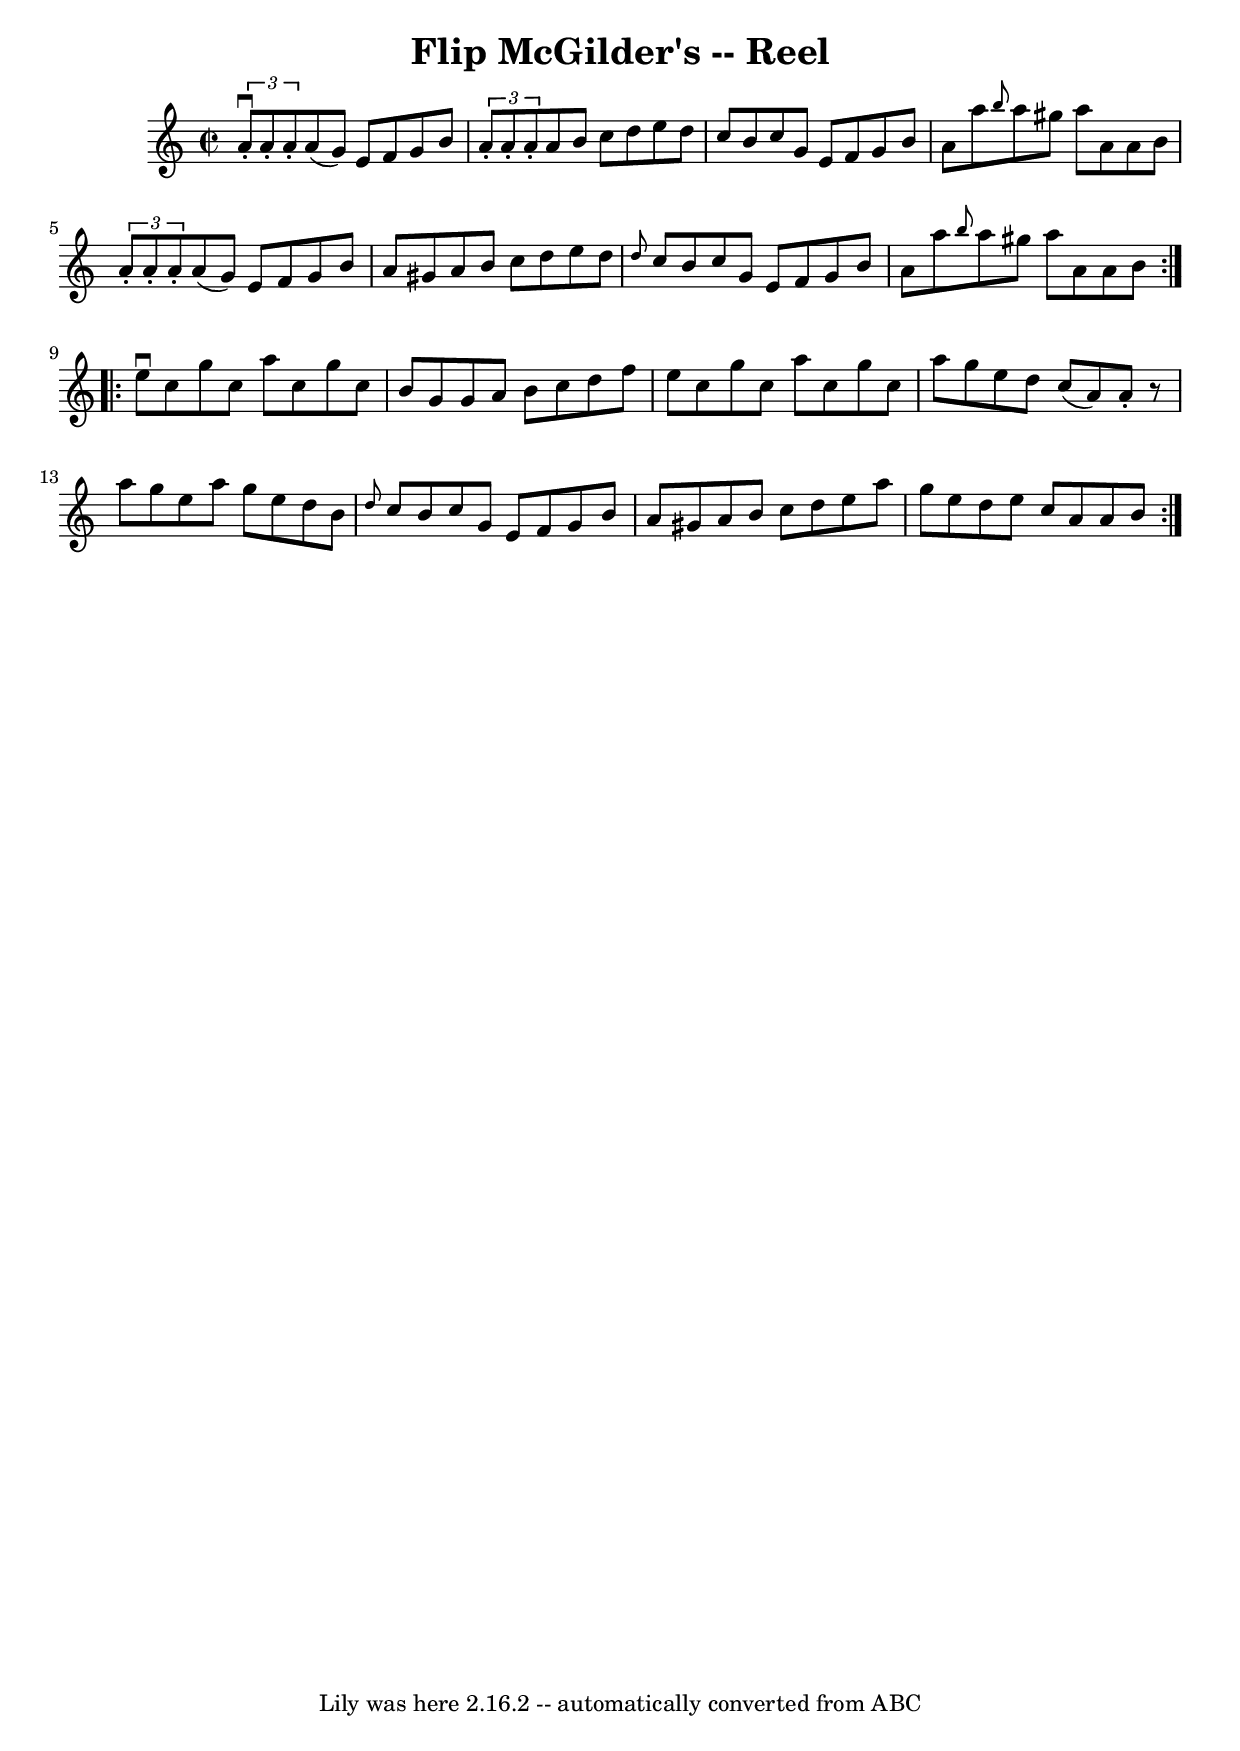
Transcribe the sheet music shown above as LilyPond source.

\version "2.7.40"
\include "Mammoth.ily"
\header {
	%% book = "Ryan's Mammoth Collection"
	crossRefNumber = "1"
	footnotes = "\\\\284"
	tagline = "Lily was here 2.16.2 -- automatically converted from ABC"
	title = "Flip McGilder's -- Reel"
}
voicedefault =  {


\repeat volta 2 {
\override Staff.TimeSignature #'style = #'C
 \time 2/2 \key a \minor   \times 2/3 { a'8^\downbow-. a'8 -. a'8 -. }   
a'8 (g'8) e'8 f'8 g'8 b'8    |
   \times 2/3 { a'8 -.  
 a'8 -. a'8 -. } a'8 b'8 c''8 d''8 e''8 d''8    |
   
c''8 b'8 c''8 g'8 e'8 f'8 g'8 b'8    |
 a'8    
a''8  \grace { b''8  } a''8 gis''8 a''8 a'8 a'8 b'8    
|
     \times 2/3 { a'8 -. a'8 -. a'8 -. } a'8 (g'8) e'8  
 f'8 g'8 b'8    |
 a'8 gis'8 a'8 b'8 c''8 d''8    
e''8 d''8    |
 \grace { d''8  } c''8 b'8 c''8 g'8    
e'8 f'8 g'8 b'8    |
 a'8 a''8  \grace { b''8  } a''8  
 gis''8 a''8 a'8 a'8 b'8    }     \repeat volta 2 { e''8 
^\downbow c''8 g''8 c''8 a''8 c''8 g''8 c''8    |
   
b'8 g'8 g'8 a'8 b'8 c''8 d''8 f''8    |
 e''8    
c''8 g''8 c''8 a''8 c''8 g''8 c''8    |
 a''8 g''8 
 e''8 d''8 c''8 (a'8) a'8 -.   r8   |
 a''8 g''8   
 e''8 a''8 g''8 e''8 d''8 b'8    |
 \grace { d''8  }   
c''8 b'8 c''8 g'8 e'8 f'8 g'8 b'8    |
 a'8    
gis'8 a'8 b'8 c''8 d''8 e''8 a''8    |
 g''8 e''8  
 d''8 e''8 c''8 a'8 a'8 b'8    }   
}

\score{
    <<

	\context Staff="default"
	{
	    \voicedefault 
	}

    >>
	\layout {
	}
	\midi {}
}
